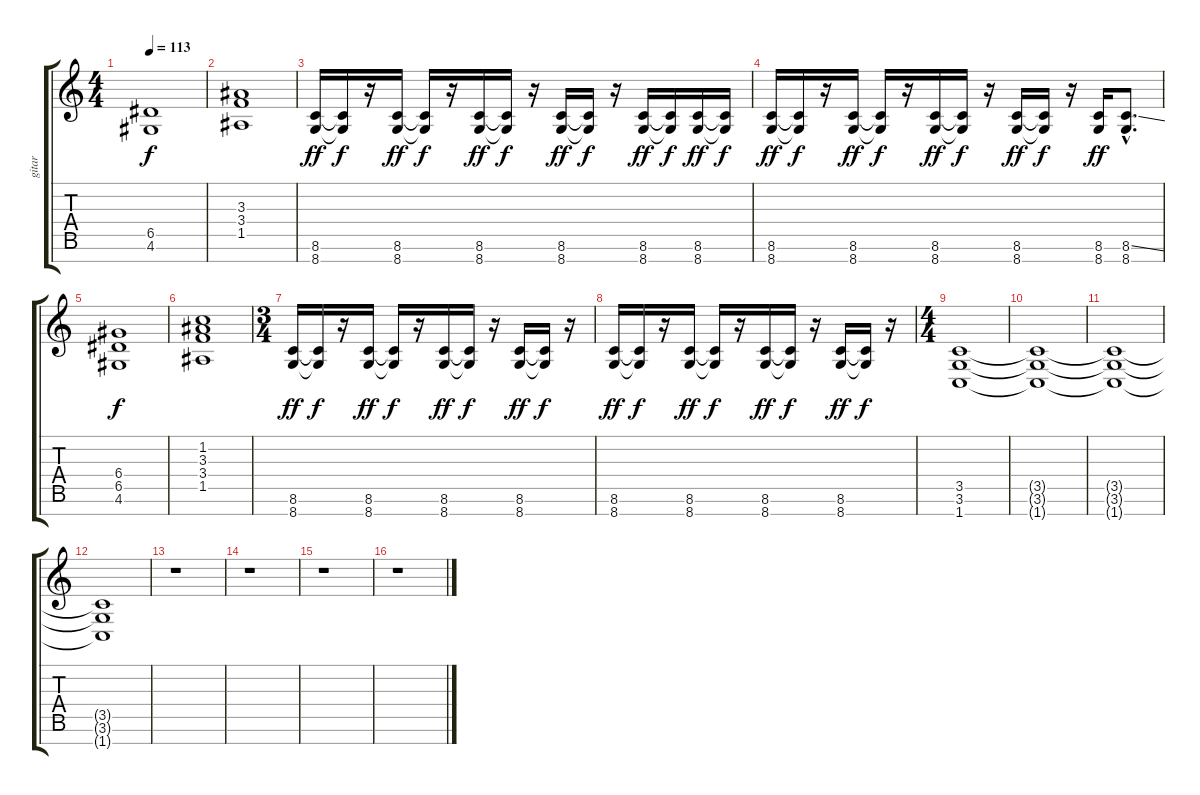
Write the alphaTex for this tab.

\track ("gitar" "gitar") {instrument overdrivenguitar}
\staff {score tabs}
\tuning (E4 B3 G3 D3 A2 E2 B1) {hide}
\ts (4 4)
\tempo 113
\clef g2
\ks c
(6.5 4.6).1{dy f} |
(3.3 3.4 1.5).1 |
(8.6 8.7).16{dy ff} (8.6{t} 8.7{t}).16{dy f} r.16 (8.6 8.7).16{dy ff} (8.6{t} 8.7{t}).16{dy f} r.16 (8.6 8.7).16{dy ff} (8.6{t} 8.7{t}).16{dy f} r.16 (8.6 8.7).16{dy ff} (8.6{t} 8.7{t}).16{dy f} r.16 (8.6 8.7).16{dy ff} (8.6{t} 8.7{t}).16{dy f} (8.6 8.7).16{dy ff} (8.6{t} 8.7{t}).16{dy f} |
(8.6 8.7).16{dy ff} (8.6{t} 8.7{t}).16{dy f} r.16 (8.6 8.7).16{dy ff} (8.6{t} 8.7{t}).16{dy f} r.16 (8.6 8.7).16{dy ff} (8.6{t} 8.7{t}).16{dy f} r.16 (8.6 8.7).16{dy ff} (8.6{t} 8.7{t}).16{dy f} r.16 (8.6 8.7).16{dy ff} (8.6{ss hac} 8.7{hac}).8{d} |
(6.4 6.5 4.6).1{dy f} |
(1.2 3.3 3.4 1.5).1 |
\ts (3 4)
(8.6 8.7).16{dy ff} (8.6{t} 8.7{t}).16{dy f} r.16 (8.6 8.7).16{dy ff} (8.6{t} 8.7{t}).16{dy f} r.16 (8.6 8.7).16{dy ff} (8.6{t} 8.7{t}).16{dy f} r.16 (8.6 8.7).16{dy ff} (8.6{t} 8.7{t}).16{dy f} r.16 |
(8.6 8.7).16{dy ff} (8.6{t} 8.7{t}).16{dy f} r.16 (8.6 8.7).16{dy ff} (8.6{t} 8.7{t}).16{dy f} r.16 (8.6 8.7).16{dy ff} (8.6{t} 8.7{t}).16{dy f} r.16 (8.6 8.7).16{dy ff} (8.6{t} 8.7{t}).16{dy f} r.16 |
\ts (4 4)
(3.5 3.6 1.7).1 |
(3.5{t} 3.6{t} 1.7{t}).1 |
(3.5{t} 3.6{t} 1.7{t}).1 |
(3.5{t} 3.6{t} 1.7{t}).1 |
r.1 |
r.1 |
r.1 |
r.1
